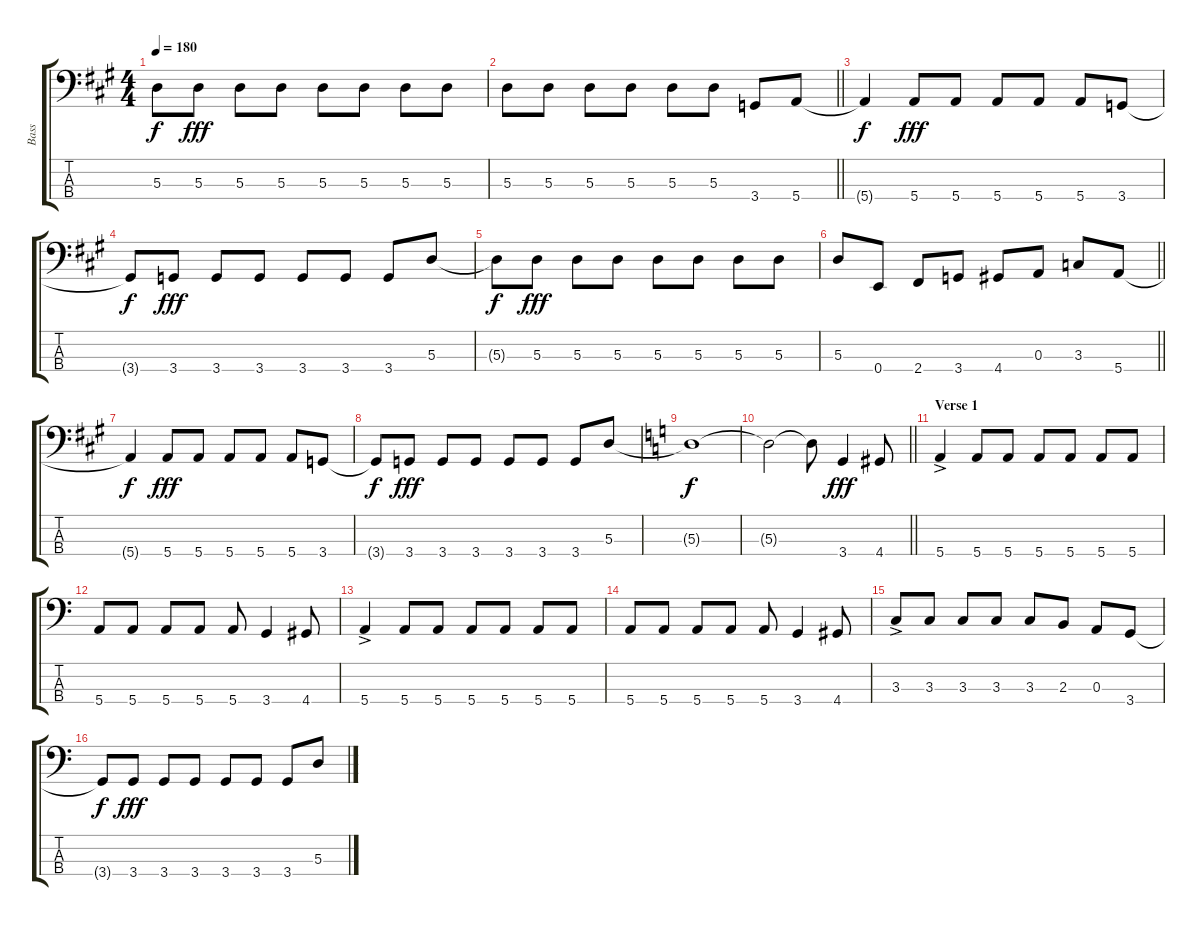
\track ("Bass" "Bass") {instrument electricbasspick}
\staff {score tabs}
\tuning (G2 D2 A1 E1) {hide}
\ts (4 4)
\tempo 180
\clef f4
\ks a
5.3{t}.8{dy f} 5.3.8{dy fff} 5.3.8 5.3.8 5.3.8 5.3.8 5.3.8 5.3.8 |
\barLineRight lightlight
5.3.8 5.3.8 5.3.8 5.3.8 5.3.8 5.3.8 3.4.8 5.4.8 |
5.4{t}.4{dy f} 5.4.8{dy fff} 5.4.8 5.4.8 5.4.8 5.4.8 3.4.8 |
3.4{t}.8{dy f} 3.4.8{dy fff} 3.4.8 3.4.8 3.4.8 3.4.8 3.4.8 5.3.8 |
5.3{t}.8{dy f} 5.3.8{dy fff} 5.3.8 5.3.8 5.3.8 5.3.8 5.3.8 5.3.8 |
\barLineRight lightlight
5.3.8 0.4.8 2.4.8 3.4.8 4.4.8 0.3.8 3.3.8 5.4.8 |
5.4{t}.4{dy f} 5.4.8{dy fff} 5.4.8 5.4.8 5.4.8 5.4.8 3.4.8 |
3.4{t}.8{dy f} 3.4.8{dy fff} 3.4.8 3.4.8 3.4.8 3.4.8 3.4.8 5.3.8 |
\ks c
5.3{t}.1{dy f} |
\barLineRight lightlight
5.3{t}.2 5.3{t}.8 3.4.4{dy fff} 4.4.8 |
\section ("" "Verse 1")
5.4{ac}.4 5.4.8 5.4.8 5.4.8 5.4.8 5.4.8 5.4.8 |
5.4.8 5.4.8 5.4.8 5.4.8 5.4.8 3.4.4 4.4.8 |
5.4{ac}.4 5.4.8 5.4.8 5.4.8 5.4.8 5.4.8 5.4.8 |
5.4.8 5.4.8 5.4.8 5.4.8 5.4.8 3.4.4 4.4.8 |
3.3{ac}.8 3.3.8 3.3.8 3.3.8 3.3.8 2.3.8 0.3.8 3.4.8 |
3.4{t}.8{dy f} 3.4.8{dy fff} 3.4.8 3.4.8 3.4.8 3.4.8 3.4.8 5.3.8
